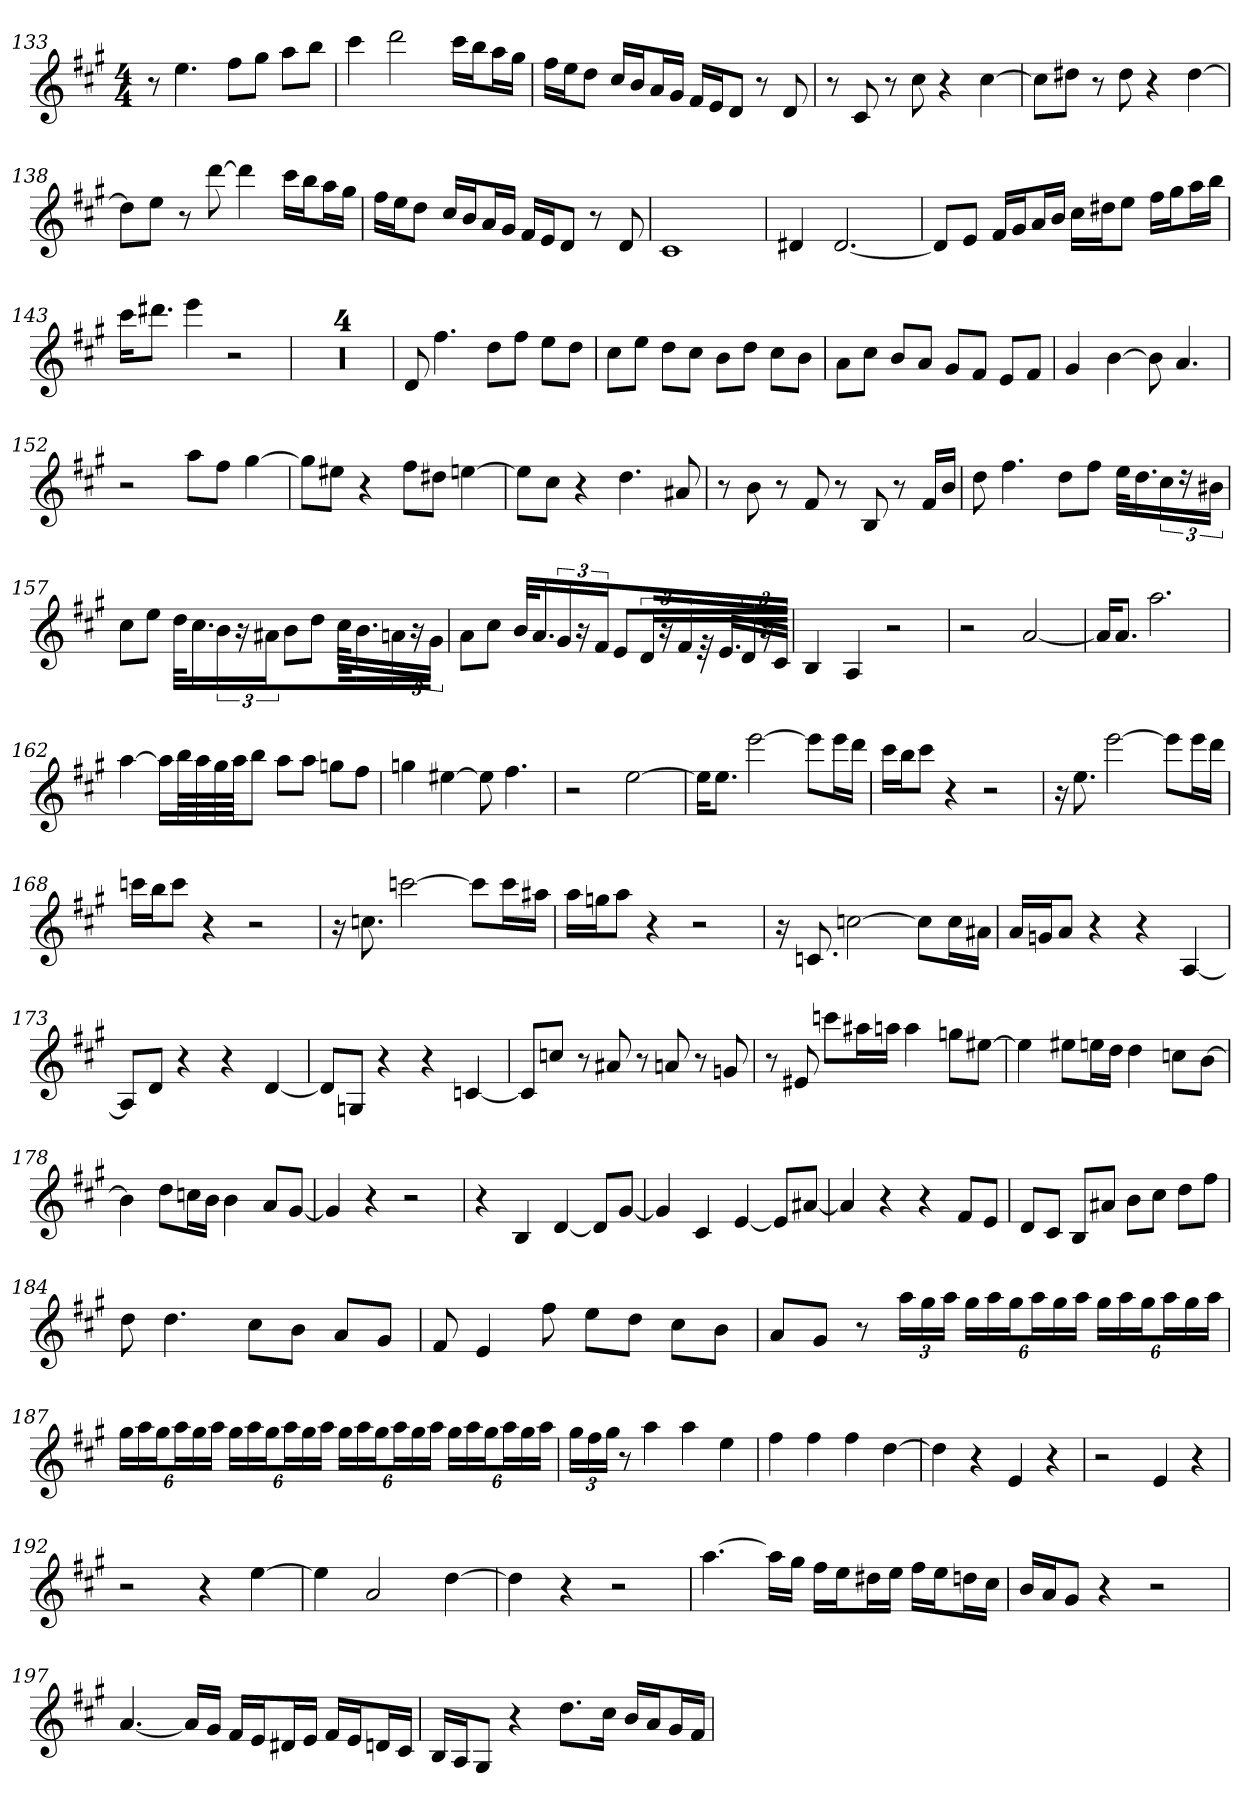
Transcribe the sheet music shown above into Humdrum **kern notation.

**kern
*part1
*staff1
*clefG2
*k[f#c#g#]
*A:
*M4/4
=133
8r
4.ee
8ff#\L
8gg#\J
8aa\L
8bb\J
=134
4ccc#
2ddd
16ccc#\LL
16bb\J
16aa\L
16gg#\JJ
=135
16ff#\LL
16ee\J
8dd\J
16cc#/LL
16b/J
16a/L
16g#/JJ
16f#/LL
16e/J
8d/J
8r
8d
=136
8r
8c#
8r
8cc#
4r
[4cc#
=137
8cc#\L]
8dd#X\J
8r
8dd#
4r
[4dd#
=138
8dd#\L]
8ee\J
8r
[8ddd
4ddd]
16ccc#\LL
16bb\J
16aa\L
16gg#\JJ
=139
16ff#\LL
16ee\J
8dd\J
16cc#/LL
16b/J
16a/L
16g#/JJ
16f#/LL
16e/J
8d/J
8r
8d
=140
1c#
=141
4d#X
[2.d#
=142
8d#/L]
8e/J
16f#/LL
16g#/J
16a/L
16b/JJ
16cc#\LL
16dd#X\J
8ee\J
16ff#\LL
16gg#\J
16aa\L
16bb\JJ
=143
16ccc#\KL
8.ddd#X\J
4eee
2r
=144
1r
=145
1r
=146
1r
=147
1r
=148
8d
4.ff#
8dd\L
8ff#\J
8ee\L
8dd\J
=149
8cc#\L
8ee\J
8dd\L
8cc#\J
8b\L
8dd\J
8cc#\L
8b\J
=150
8a\L
8cc#\J
8b/L
8a/J
8g#/L
8f#/J
8e/L
8f#/J
=151
4g#
[4b
8b]
4.a
=152
2r
8aa\L
8ff#\J
[4gg#
=153
8gg#\L]
8ee#X\J
4r
8ff#\L
8dd#X\J
[4een
=154
8ee\L]
8cc#\J
4r
4.dd
8a#X
=155
8r
8b
8r
8f#
8r
8B
8r
16f#/LL
16b/JJ
=156
8dd
4.ff#
8dd\L
8ff#\J
32ee\KLL
16.dd\
24cc#\JJ
24r
24b#X
=157
8cc#\L
8ee\J
32dd\KLL
16.cc#\
24b\JJ
24r
24a#X
8b\L
8dd\J
32cc#\KLL
16.b\
24an\JJ
24r
24g#
=158
8a\L
8cc#\J
32b/KLL
16.a/
24g#/JJ
24r
24f#
8e/L
24d/Jk
24r
24f#
32r
16.e/LL
24d/JJ
24r
24c#
=159
4B
4A
2r
=160
2r
[2a
=161
16a/KL]
8.a/J
2.aa
=162
[4aa
16aa\LL]
64bb\LL
64aa\
64gg#\
64aa\JJJ
8bb\J
8aa\L
8aa\J
8ggn\L
8ff#\J
=163
4ggn
[4ee#X
8ee#]
4.ff#
=164
2r
[2ee
=165
16ee\KL]
8.ee\J
[2eee
8eee\L]
16eee\L
16ddd\JJ
=166
16ccc#\LL
16bb\J
8ccc#\J
4r
2r
=167
16r
8.ee
[2eee
8eee\L]
16eee\L
16ddd\JJ
=168
16cccn\LL
16bb\J
8ccc\J
4r
2r
=169
16r
8.ccn
[2cccn
8ccc\L]
16ccc\L
16aa#X\JJ
=170
16aa\LL
16ggn\J
8aa\J
4r
2r
=171
16r
8.cn
[2ccn
8cc\L]
16cc\L
16a#X\JJ
=172
16a/LL
16gn/J
8a/J
4r
4r
[4A
=173
8A/L]
8d/J
4r
4r
[4d
=174
8d/L]
8Gn/J
4r
4r
[4cn
=175
8c/L]
8ccn/J
8r
8a#X
8r
8an
8r
8gn
=176
8r
8e#X
8cccn\L
16aa#X\L
16aan\JJ
4aa
8ggn\L
[8ee#X\J
=177
4ee#]
8ee#X\L
16een\L
16dd\JJ
4dd
8ccn\L
[8b\J
=178
4b]
8dd\L
16ccn\L
16b\JJ
4b
8a/L
[8g#/J
=179
4g#]
4r
2r
=180
4r
4B
[4d
8d/L]
[8g#/J
=181
4g#]
4c#
[4e
8e/L]
[8a#X/J
=182
4a#]
4r
4r
8f#/L
8e/J
=183
8d/L
8c#/J
8B/L
8a#X/J
8b\L
8cc#\J
8dd\L
8ff#\J
=184
8dd
4.dd
8cc#\L
8b\J
8a/L
8g#/J
=185
8f#
4e
8ff#
8ee\L
8dd\J
8cc#\L
8b\J
=186
8a/L
8g#/J
8r
24aa\LL
24gg#\
24aa\JJ
24gg#\LL
24aa\
24gg#\J
24aa\L
24gg#\
24aa\JJ
24gg#\LL
24aa\
24gg#\J
24aa\L
24gg#\
24aa\JJ
=187
24gg#\LL
24aa\
24gg#\J
24aa\L
24gg#\
24aa\JJ
24gg#\LL
24aa\
24gg#\J
24aa\L
24gg#\
24aa\JJ
24gg#\LL
24aa\
24gg#\J
24aa\L
24gg#\
24aa\JJ
24gg#\LL
24aa\
24gg#\J
24aa\L
24gg#\
24aa\JJ
=188
24gg#\LL
24ff#\
24gg#\JJ
8r
4aa
4aa
4ee
=189
4ff#
4ff#
4ff#
[4dd
=190
4dd]
4r
4e
4r
=191
2r
4e
4r
=192
2r
4r
[4ee
=193
4ee]
2a
[4dd
=194
4dd]
4r
2r
=195
[4.aa
16aa\LL]
16gg#\JJ
16ff#\LL
16ee\J
16dd#X\L
16ee\JJ
16ff#\LL
16ee\J
16ddn\L
16cc#\JJ
=196
16b/LL
16a/J
8g#/J
4r
2r
=197
[4.a
16a/LL]
16g#/JJ
16f#/LL
16e/J
16d#X/L
16e/JJ
16f#/LL
16e/J
16dn/L
16c#/JJ
=198
16B/LL
16A/J
8G#/J
4r
8.dd\L
16cc#\Jk
16b/LL
16a/J
16g#/L
16f#/JJ
=
*-
